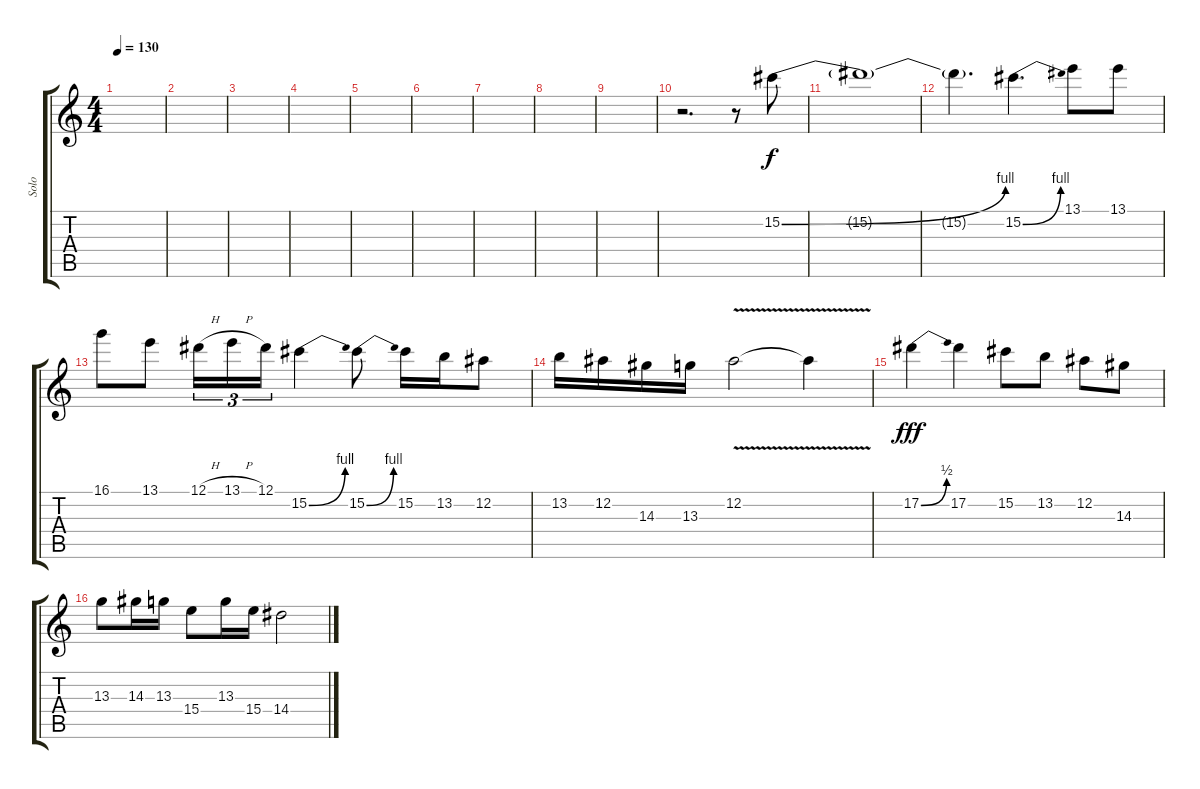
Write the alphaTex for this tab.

\track ("Solo" "Solo") {instrument distortionguitar}
\staff {score tabs}
\tuning (Eb4 Bb3 Gb3 Db3 Ab2 Eb2) {hide}
\ts (4 4)
\tempo 130
\clef g2
\ks c
|
|
|
|
|
|
|
|
|
r.2{d} r.8 15.2{be (bend 0 0 60 4)}.8{instrument distortionguitar} |
15.2{t}.1 |
15.2{t}.4{d} 15.2{be (bend 0 0 60 4)}.4{d} 13.1.8 13.1.8 |
16.1.8 13.1.8 12.1{h}.16{tu (3 2)} 13.1{h}.16{tu (3 2)} 12.1.16{tu (3 2)} 15.2{be (bend 0 0 60 4)}.4 15.2{be (bend 0 0 60 4)}.8 15.2.16 13.2.16 12.2.8 |
13.2.16 12.2.16 14.3.16 13.3.16 12.2{v}.2 12.2{t}.4{dy f} |
17.2{be (bend 0 0 60 2)}.4{dy fff} 17.2.4 15.2.8 13.2.8 12.2.8 14.3.8 |
13.3.8 14.3.16 13.3.16 15.4.8 13.3.16 15.4.16 14.4.2
